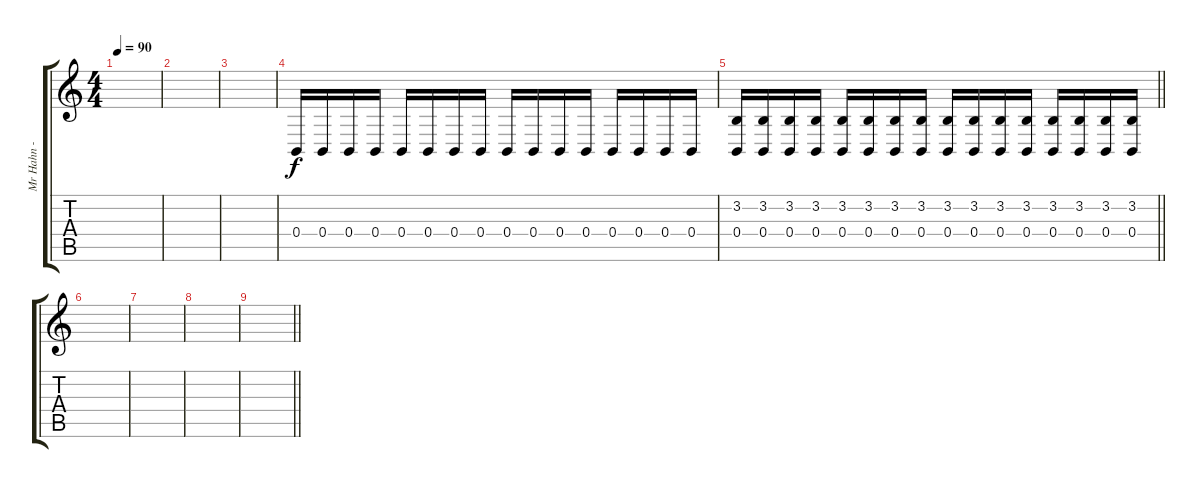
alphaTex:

\track ("Mr Hahn - Sampler" "Mr Hahn - ") {instrument lead5charang}
\staff {score tabs}
\tuning (Db4 Ab3 E3 B2 Gb2 B1) {hide}
\ts (4 4)
\tempo 90
\clef g2
\ks c
|
|
|
0.4.16{volume 11} 0.4.16 0.4.16 0.4.16 0.4.16 0.4.16 0.4.16 0.4.16 0.4.16 0.4.16 0.4.16 0.4.16 0.4.16 0.4.16 0.4.16 0.4.16 |
\barLineRight lightlight
(3.2 0.4).16 (3.2 0.4).16 (3.2 0.4).16 (3.2 0.4).16 (3.2 0.4).16 (3.2 0.4).16 (3.2 0.4).16 (3.2 0.4).16 (3.2 0.4).16 (3.2 0.4).16 (3.2 0.4).16 (3.2 0.4).16 (3.2 0.4).16 (3.2 0.4).16 (3.2 0.4).16 (3.2 0.4).16 |
|
|
|
\barLineRight lightlight
